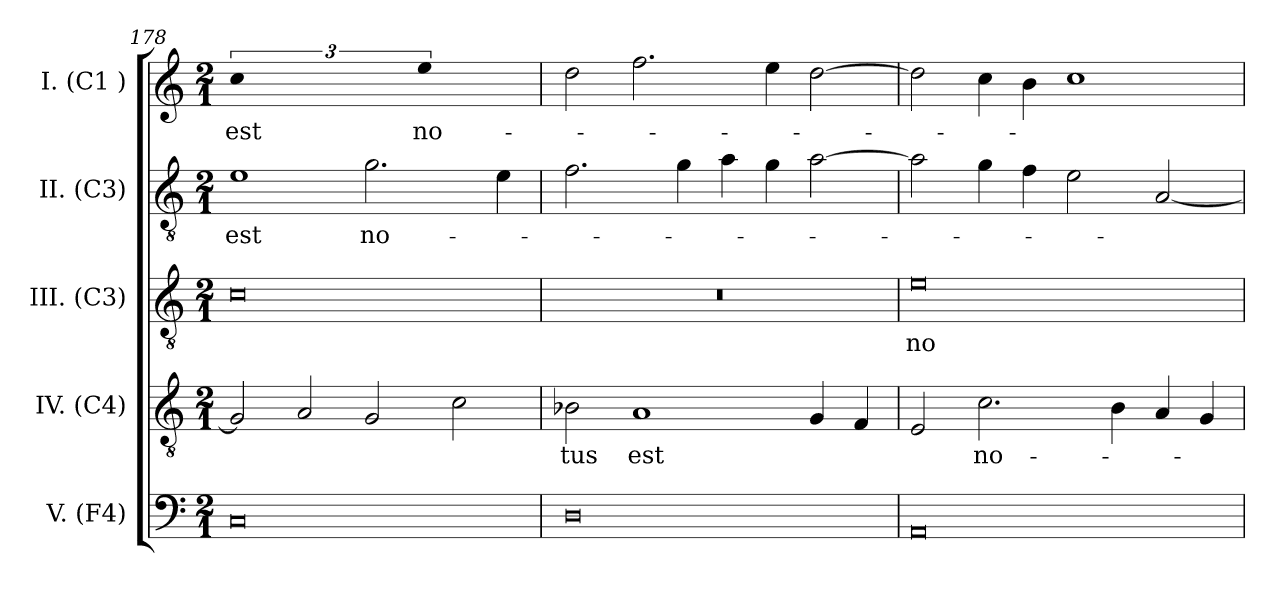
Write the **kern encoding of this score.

**kern	**kern	**text	**kern	**text	**kern	**text	**kern	**text
*part5	*part4	*part4	*part3	*part3	*part2	*part2	*part1	*part1
*staff5	*staff4	*staff4	*staff3	*staff3	*staff2	*staff2	*staff1	*staff1
*I"V. (F4)	*I"IV. (C4)	*	*I"III. (C3)	*	*I"II. (C3)	*	*I"I. (C1 )	*
*I'V.	*I'IV.	*	*I'III.	*	*I'II.	*	*I'I.	*
*clefF4	*clefGv2	*	*clefGv2	*	*clefGv2	*	*clefG2	*
*k[]	*k[]	*	*	*	*k[]	*	*k[]	*
*C:	*C:	*	*	*	*C:	*	*C:	*
*M2/1	*M2/1	*	*M2/1	*	*M2/1	*	*M2/1	*
=178	=178	=178	=178	=178	=178	=178	=178	=178
!	!	!	!	!	!	!LO:LY:b:cj	!LO:N:vis=1	!LO:LY:b:cj
0C	2G/]	.	0c	.	1e	est	3%4cc	est
.	2A/	.	.	.	.	.	.	.
!	!	!	!	!	!	!LO:LY:b:cj	!	!
.	2G/	.	.	.	2.g\	no-	.	.
!	!	!	!	!	!	!	!LO:N:vis=2	!LO:LY:b:cj
.	.	.	.	.	.	.	3%2ee\	no-
.	2c\	.	.	.	.	.	.	.
.	.	.	.	.	4e\	.	.	.
=179	=179	=179	=179	=179	=179	=179	=179	=179
!	!	!LO:LY:b:cj	!	!	!	!	!	!
0D	2B-\	-tus	0r	.	2.f\	.	2dd\	.
!	!	!LO:LY:b:cj	!	!	!	!	!	!
.	1A	est	.	.	.	.	2.ff\	.
.	.	.	.	.	4g\	.	.	.
.	.	.	.	.	4a\	.	.	.
.	.	.	.	.	4g\	.	4ee\	.
.	4G/	.	.	.	[>2a\	.	[>2dd\	.
.	4F/	.	.	.	.	.	.	.
=180	=180	=180	=180	=180	=180	=180	=180	=180
!	!	!	!	!LO:LY:b:cj	!	!	!	!
0AA	2E/	.	0e	no-	2a\]	.	2dd\]	.
!	!	!LO:LY:b:cj	!	!	!	!	!	!
.	2.c\	no-	.	.	4g\	.	4cc\	.
.	.	.	.	.	4f\	.	4b\	.
.	.	.	.	.	2e\	.	1cc	.
.	4B\	.	.	.	.	.	.	.
.	4A/	.	.	.	[>2A/	.	.	.
.	4G/	.	.	.	.	.	.	.
=	=	=	=	=	=	=	=	=
*-	*-	*-	*-	*-	*-	*-	*-	*-
